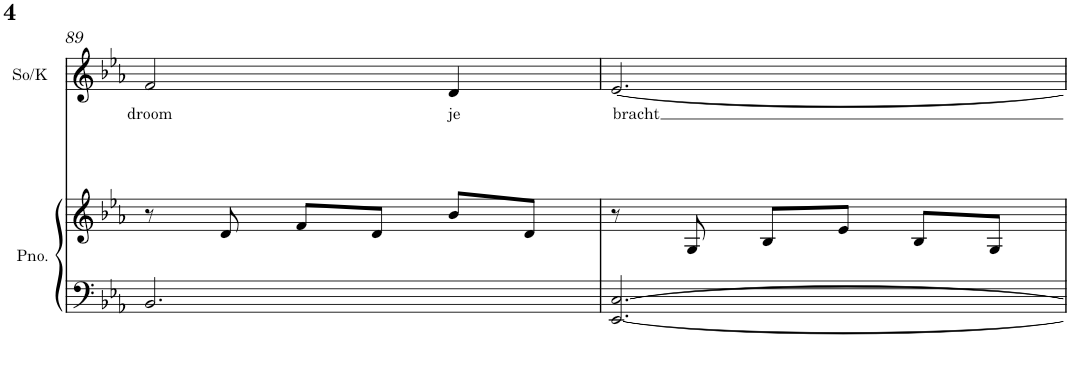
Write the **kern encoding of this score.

**kern	**kern	**kern	**text
*part2	*part2	*part1	*part1
*staff3	*staff2	*staff1	*staff1
*I"Piano	*	*I"Solist/Koor	*
*I'Pno.	*	*I'So/K	*
!!LO:PB:g=z
*clefF4	*clefG2	*clefG2	*
*	*	*Trd5c9	*
*k[b-e-a-]	*k[b-e-a-]	*k[b-e-a-]	*
*M3/4	*M3/4	*M3/4	*
=89	=89	=89	=89
!	!	!	!LO:LY:b
2.BB-/	8r	2f/	droom
.	8d/	.	.
.	8f/L	.	.
.	8d/J	.	.
!	!	!	!LO:LY:b
.	8b-/L	4d/	je
.	8d/J	.	.
=90	=90	=90	=90
!	!	!	!LO:LY:b
[2.EE-/ [2.C/	8r	[2.e-/	bracht
.	8G/	.	.
.	8B-/L	.	.
.	8e-/J	.	.
.	8B-/L	.	.
.	8G/J	.	.
=	=	=	=
*-	*-	*-	*-
